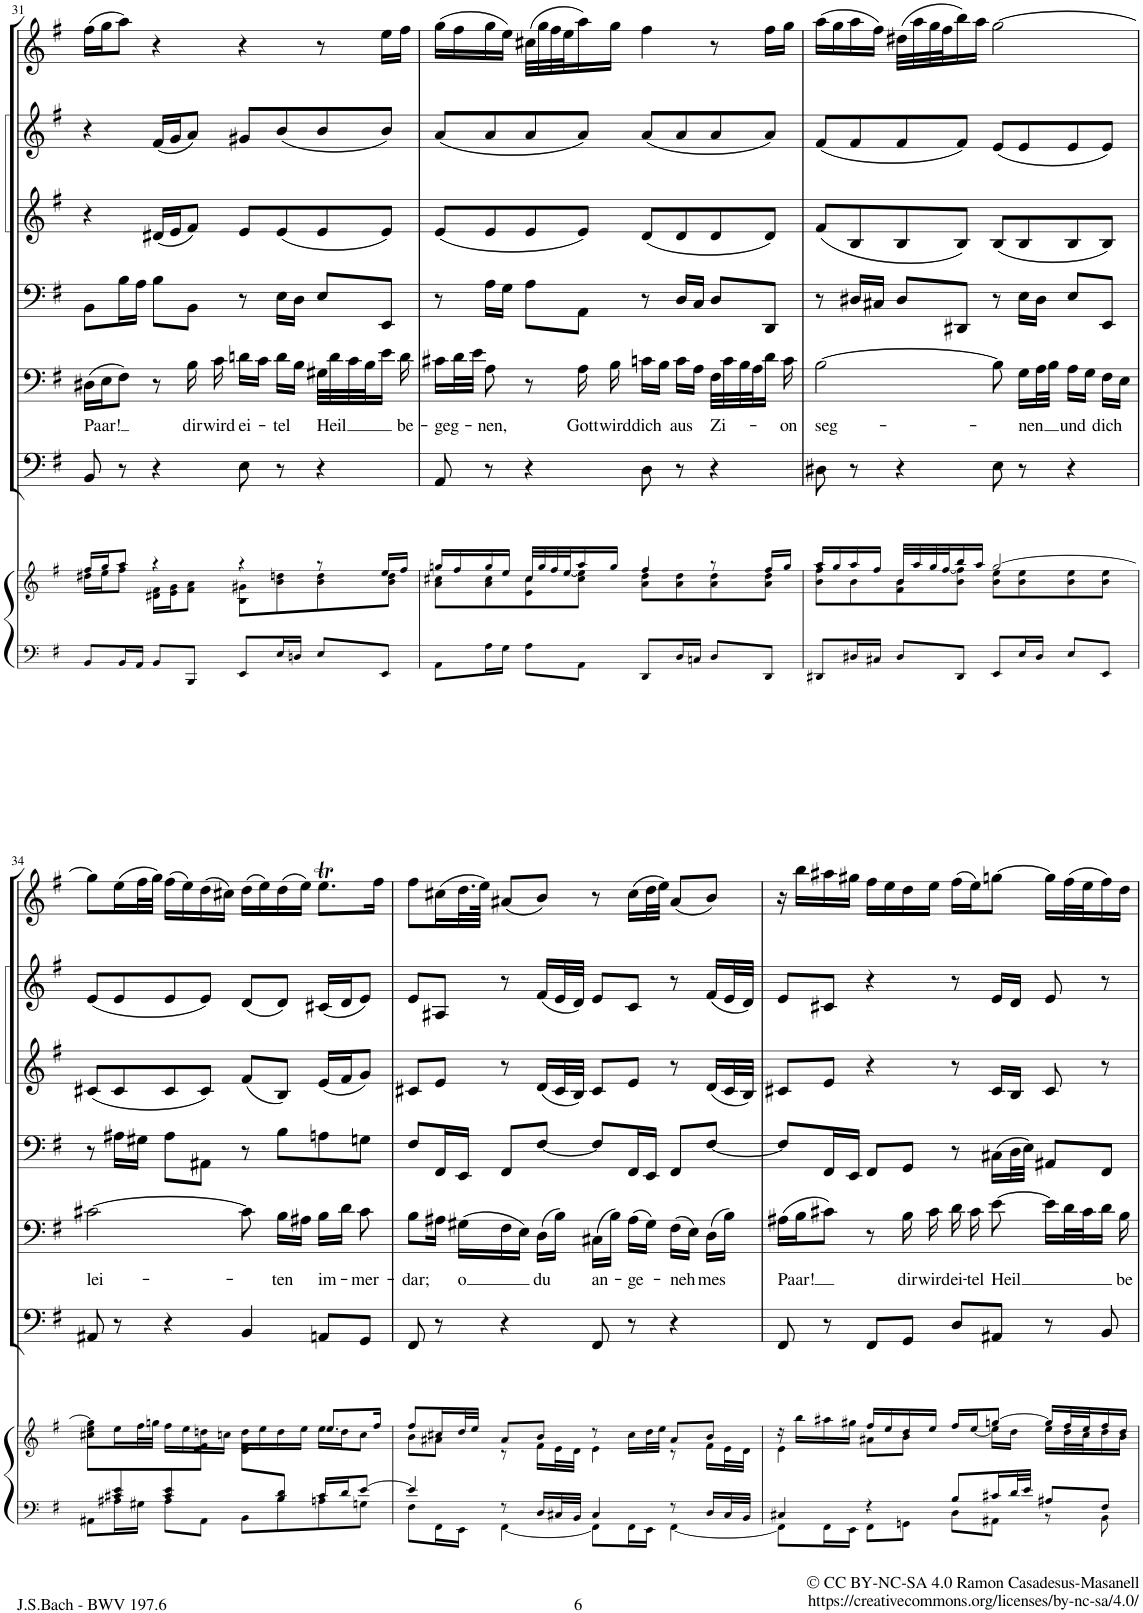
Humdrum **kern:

**kern	**kern	**kern	**kern	**text	**kern	**kern	**kern	**kern
*part7	*part7	*part6	*part5	*part5	*part4	*part3	*part2	*part1
*staff8	*staff7	*staff6	*staff5	*staff5	*staff4	*staff3	*staff2	*staff1
*I"Piano reduction	*	*I"Continuo	*I"Basso	*	*I"Fagotto obligato	*I"Violino II	*I"Violino I	*I"Oboe I
*I'Pno	*	*	*	*	*	*I'Vln	*I'Vln	*I'Ob
!!LO:PB:g=z
*clefF4	*clefG2	*clefF4	*clefF4	*	*clefF4	*clefG2	*clefG2	*clefG2
*k[f#]	*k[f#]	*k[f#]	*k[f#]	*	*k[f#]	*k[f#]	*k[f#]	*k[f#]
*M4/4	*M4/4	*M4/4	*M4/4	*	*M4/4	*M4/4	*M4/4	*M4/4
*met(c)	*met(c)	*met(c)	*met(c)	*	*met(c)	*met(c)	*met(c)	*met(c)
=31	=31	=31	=31	=31	=31	=31	=31	=31
*	*^	*	*	*	*	*	*	*
!	!	!	!	!	!LO:LY:b	!	!	!	!
8BB/L	16ff#/LL	16dd#X\LL	8BB/	(16D#X\LL	Paar!	8BB\L	4r	4r	(16ff#\LL
.	16gg/J	16ee\J	.	16E\J	.	.	.	.	16gg\J
16BB/L	8aa/J	8ff#\J	8r	8F#\J)	.	16B\L	.	.	8aa\J)
16AA/JJ	.	.	.	.	.	16A\JJ	.	.	.
8BB/L	4r	16d#X\ 16f#\LL	4r	8r	.	8B\L	(16d#X/LL	(16f#/LL	4r
.	.	16e\ 16g\J	.	.	.	.	16e/J	16g/J	.
!	!	!	!	!	!LO:LY:b	!	!	!	!
8BBB/J	.	8f#\ 8a\J	.	16B\	dir	8BB\J	8f#/J)	8a/J)	.
!	!	!	!	!	!LO:LY:b	!	!	!	!
.	.	.	.	16c\	wird	.	.	.	.
!	!	!	!	!	!LO:LY:b	!	!	!	!
8EE/L	4r	8B\ 8g#X\L	8E\	16dn\LL	ei-	8r	8e/L	8g#X/L	4r
.	.	.	.	16c\JJ	.	.	.	.	.
!	!	!	!	!	!LO:LY:b	!	!	!	!
16E/L	.	8b\ 8ddn\	8r	16d\LL	-tel	16E\LL	(8e/	(8b/	.
16Dn/JJ	.	.	.	16B\JJ	.	16D\JJ	.	.	.
!	!	!	!	!	!LO:LY:b	!	!	!	!
8E/L	8r	8b\ 8dd\	4r	32G#X\LLL	Heil	8E/L	8e/	8b/	8r
.	.	.	.	32d\	.	.	.	.	.
.	.	.	.	32c\	.	.	.	.	.
.	.	.	.	32B\J	.	.	.	.	.
8EE/J	16ee/LL	8b\ 8dd\J	.	16e\JJ	.	8EE/J	8e/J)	8b/J)	16ee\LL
!	!	!	!	!	!LO:LY:b	!	!	!	!
.	16ff#/JJ	.	.	16d\	be-	.	.	.	16ff#\JJ
=32	=32	=32	=32	=32	=32	=32	=32	=32	=32
!	!	!	!	!	!LO:LY:b	!	!	!	!
8AA\L	16ggn/LL	8a\ 8cc#X\L	8AA/	16c#X\LL	-geg-	8r	(8e/L	(8a/L	(16gg\LL
.	16ff#/	.	.	32d\L	.	.	.	.	16ff#\
.	.	.	.	32e\JJJ	.	.	.	.	.
!	!	!	!	!	!LO:LY:b	!	!	!	!
16A\L	16gg/	8a\ 8cc#\	8r	8A\	-nen,	16A\LL	8e/	8a/	16gg\
16G\JJ	16ee/JJ	.	.	.	.	16G\JJ	.	.	16ee\JJ)
8A\L	32cc#/LLL	8e\ 8cc#\	4r	8r	.	8A\L	8e/	8a/	(32cc#X\LLL
.	32gg/	.	.	.	.	.	.	.	32gg\
.	32ff#/	.	.	.	.	.	.	.	32ff#\
.	[<32ee/J	.	.	.	.	.	.	.	32ee\J
!	!	!	!	!	!LO:LY:b	!	!	!	!
8AA\J	16aa/	8cc#\ 8ee\]J	.	16A\	Gott	8AA\J	8e/J)	8a/J)	16aa\)
!	!	!	!	!	!LO:LY:b	!	!	!	!
.	16gg/JJ	.	.	16B\	wird	.	.	.	16gg\JJ
!	!	!	!	!	!LO:LY:b	!	!	!	!
8DD/L	4ff#/	8a\ 8dd\L	8D\	16cn\LL	dich	8r	(8d/L	(8a/L	4ff#\
.	.	.	.	16B\JJ	.	.	.	.	.
!	!	!	!	!	!LO:LY:b	!	!	!	!
16D/L	.	8a\ 8dd\	8r	16c\LL	aus	16D/LL	8d/	8a/	.
16Cn/JJ	.	.	.	16A\JJ	.	16C/JJ	.	.	.
!	!	!	!	!	!LO:LY:b	!	!	!	!
8D/L	8r	8a\ 8dd\	4r	32F#\LLL	Zi-	8D/L	8d/	8a/	8r
.	.	.	.	32c\	.	.	.	.	.
.	.	.	.	32B\	.	.	.	.	.
.	.	.	.	32A\J	.	.	.	.	.
8DD/J	16ff#/LL	8a\ 8dd\J	.	16d\JJ	.	8DD/J	8d/J)	8a/J)	16ff#\LL
!	!	!	!	!	!LO:LY:b	!	!	!	!
.	16gg/JJ	.	.	16c\	-on	.	.	.	16gg\JJ
=33	=33	=33	=33	=33	=33	=33	=33	=33	=33
!	!	!	!	!	!LO:LY:b	!	!	!	!
8DD#X/L	16aa/LL	8b\ 8ff#\L	8D#X\	[2B\	seg-	8r	(8f#/L	(8f#/L	(16aa\LL
.	16gg/	.	.	.	.	.	.	.	16gg\
16D#X/L	16aa/	8b\	8r	.	.	16D#X/LL	8B/	8f#/	16aa\
16C#X/JJ	16ff#/JJ	.	.	.	.	16C#X/JJ	.	.	16ff#\JJ)
8D#/L	32b/LLL	8f#\ 8b\	4r	.	.	8D#/L	8B/	8f#/	(32dd#X\LLL
.	32aa/	.	.	.	.	.	.	.	32aa\
.	32gg/	.	.	.	.	.	.	.	32gg\
.	[<32ff#/J	.	.	.	.	.	.	.	32ff#\J
8DD#/J	16bb/	8b\ 8ff#\]J	.	.	.	8DD#X/J	8B/J)	8f#/J)	16bb\)
.	16aa/JJ	.	.	.	.	.	.	.	16aa\JJ
8EE/L	[2gg/	8b\ 8ee\L	8E\	8B\]	.	8r	(8B/L	(8e/L	[2gg\
!	!	!	!	!	!LO:LY:b	!	!	!	!
16E/L	.	8b\ 8ee\	8r	16G\LL	-nen	16E\LL	8B/	8e/	.
16D#/JJ	.	.	.	32A\L	.	16D#\JJ	.	.	.
.	.	.	.	32B\JJJ	.	.	.	.	.
!	!	!	!	!	!LO:LY:b	!	!	!	!
8E/L	.	8b\ 8ee\	4r	16A\LL	und	8E/L	8B/	8e/	.
.	.	.	.	16G\JJ	.	.	.	.	.
!	!	!	!	!	!LO:LY:b	!	!	!	!
8EE/J	.	8b\ 8ee\J	.	16F#\LL	dich	8EE/J	8B/J)	8e/J)	.
.	.	.	.	16E\JJ	.	.	.	.	.
!!LO:LB:g=z
=34	=34	=34	=34	=34	=34	=34	=34	=34	=34
*^	*	*^	*	*	*	*	*	*	*
!	!	!	!	!	!	!	!LO:LY:b	!	!	!	!
8ryy	8AA#X\L	8gg\L]	2.ryy	8cc#X\ 8ee\L	8AA#X/	[2c#X\	lei-	8r	(8c#X/L	(8e/L	8gg\L]
8c#X/ 8e/	16A#X\L	16ee\L	.	4ryy	8r	.	.	16A#X\LL	8c#/	8e/	(16ee\L
.	16G#X\JJ	32ff#\L	.	.	.	.	.	16G#X\JJ	.	.	32ff#\L
.	.	32ggn\JJJ	.	.	.	.	.	.	.	.	32gg\JJJ)
8c#/ 8e/	8A#\L	16ff#\LL	.	.	4r	.	.	8A#\L	8c#/	8e/	(16ff#\LL
.	.	16ee\	.	.	.	.	.	.	.	.	16ee\)
4ryy	8AA#\J	16ddn\	.	8e\ 8f#\J	.	.	.	8AA#X\J	8c#/J)	8e/J)	(16dd\
.	.	16ccn\JJ	.	.	.	.	.	.	.	.	16cc#X\JJ)
.	8BB\L	16dd\LL	.	8d\ 8f#\L	4BB/	8c#\]	.	8r	(8f#/L	(8d/L	(16dd\LL
.	.	16ee\	.	.	.	.	.	.	.	.	16ee\)
!	!	!	!	!	!	!	!LO:LY:b	!	!	!	!
8B/ 8d/J	8B\	16dd\	.	4.ryy	.	16B\LL	-ten	8B\L	8B/J)	8d/J)	(16dd\
.	.	16ee\JJ	.	.	.	16A#X\JJ	.	.	.	.	16ee\JJ)
!	!	!	!	!	!	!	!LO:LY:b	!	!	!	!
16c#/LL	8An\	8.ee/L	16ee\LL	.	8AAn/L	16B\LL	im-	8An\	(16e/LL	(16c#X/LL	8.eeT\L
16d/J	.	.	16dd\J	.	.	16d\JJ	.	.	16f#/J	16d/J	.
!	!	!	!	!	!	!	!LO:LY:b	!	!	!	!
[8e/J	8Gn\J	.	8cc\J	.	8GG/J	8c#\	-mer-	8Gn\J	8g/J)	8e/J)	.
.	.	16ff#/Jk	.	.	.	.	.	.	.	.	16ff#\Jk
*	*	*	*v	*v	*	*	*	*	*	*	*
=35	=35	=35	=35	=35	=35	=35	=35	=35	=35	=35
!	!	!	!	!	!	!LO:LY:b	!	!	!	!
4e/]	8F#\L	8ff#/L	8b\L	8FF#/	8B\L	-dar;	8F#/L	8c#X/L	8e/L	8ff#\L
.	16FF#\L	16cc#X/L	8a#X\J	8r	16A#X\Jk	.	16FF#/L	8e/J	8A#X/J	(16cc#X\L
!	!	!	!	!	!	!LO:LY:b	!	!	!	!
.	16EE\JJ	32dd/L	.	.	(16G#X\LL	o	16EE/JJ	.	.	32.dd\L
.	.	32ee/JJJ	.	.	.	.	.	.	.	.
.	.	.	.	.	.	.	.	.	.	64ee\JJJk)
8r	[4FF#\	8a#/L	8r	4r	16F#\	.	8FF#/L	8r	8r	(8a#X/L
.	.	.	.	.	16E\JJ)	.	.	.	.	.
!	!	!	!	!	!	!LO:LY:b	!	!	!	!
16D/LL	.	8b/J	16f#\LL	.	(16D\LL	du	[8F#/J	(16d/LL	(16f#/LL	8b/J)
32C#X/L	.	.	32e\L	.	16B\JJ)	.	.	32c#/L	32e/L	.
32BB/JJJ	.	.	32d\JJJ	.	.	.	.	32B/JJJ)	32d/JJJ)	.
!	!	!	!	!	!	!LO:LY:b	!	!	!	!
4C#/	8FF#\L]	8r	4e\	8FF#/	(16C#X\LL	an-	8F#/L]	8c#/L	8e/L	8r
.	.	.	.	.	16B\JJ)	.	.	.	.	.
!	!	!	!	!	!	!LO:LY:b	!	!	!	!
.	16FF#\L	16cc#\LL	.	8r	(16A#\LL	-ge-	16FF#/L	8e/J	8c/J	(16cc#\LL
.	16EE\JJ	32dd\L	.	.	16G#\JJ)	.	16EE/JJ	.	.	32dd\L
.	.	32ee\JJJ	.	.	.	.	.	.	.	32ee\JJJ)
!	!	!	!	!	!	!LO:LY:b	!	!	!	!
8r	[4FF#\	8a#/L	8r	4r	(16F#\LL	-neh-	8FF#/L	8r	8r	(8a#/L
.	.	.	.	.	16E\JJ)	.	.	.	.	.
!	!	!	!	!	!	!LO:LY:b	!	!	!	!
16D/LL	.	8b/J	16f#\LL	.	(16D\LL	-mes	[8F#/J	(16d/LL	(16f#/LL	8b/J)
32C#/L	.	.	32e\L	.	16B\JJ)	.	.	32c#/L	32e/L	.
32BB/JJJ	.	.	32d\JJJ	.	.	.	.	32B/JJJ)	32d/JJJ)	.
=36	=36	=36	=36	=36	=36	=36	=36	=36	=36	=36
!	!	!	!	!	!	!LO:LY:b	!	!	!	!
4C#X/	8FF#\L]	16r	4e\	8FF#/	(16A#X\LL	Paar!	8F#/L]	8c#X/L	8e/L	16r
.	.	16bb\LL	.	.	16B\J	.	.	.	.	16bb\LL
.	16FF#\L	16aa#X\	.	8r	8c#X\J)	.	16FF#/L	8e/J	8c#X/J	16aa#X\
.	16EE\JJ	16gg#X\JJ	.	.	.	.	16EE/JJ	.	.	16gg#X\JJ
4r	8FF#\L	16ff#/LL	8a#X\L	8FF#/L	8r	.	8FF#/L	4r	4r	16ff#\LL
.	.	16ee/	.	.	.	.	.	.	.	16ee\
!	!	!	!	!	!	!LO:LY:b	!	!	!	!
.	8GGn\J	16dd/	8b\J	8GG/J	16B\	dir	8GG/J	.	.	16dd\
!	!	!	!	!	!	!LO:LY:b	!	!	!	!
.	.	16ee/JJ	.	.	16c#\	wird	.	.	.	16ee\JJ
!	!	!	!	!	!	!LO:LY:b	!	!	!	!
8B/L	8D\L	16ff#/LL	8ryy	8D/L	16d\	ei-	8r	8r	8r	(16ff#\LL
!	!	!	!	!	!	!LO:LY:b	!	!	!	!
.	.	[<16ee/J	.	.	16c#\	-tel	.	.	.	16ee\J)
!	!	!	!	!	!	!LO:LY:b	!	!	!	!
16c#X/L	8AA#X\J	[8ggn/J	16ee\LL]	8AA#X/J	[8e\	Heil	(16C#X\LL	16c#/LL	16e/LL	[8ggn\J
32d/L	.	.	16dd\JJ	.	.	.	32D\L	16B/JJ	16d/JJ	.
32e/JJJ	.	.	.	.	.	.	32E\JJJ)	.	.	.
8A#X/L	8r	16gg/LL]	16ee\LL	8r	16e\LL]	.	8AA#X/L	8c#/	8e/	16gg\LL]
.	.	32ff#/L	32dd\L	.	32d\L	.	.	.	.	(32ff#\L
.	.	32ee/J	32cc\J	.	32c#\J	.	.	.	.	32ee\J
8F#/J	8BB\	16ff#/	16dd\	8BB/	16d\JJ	.	8FF#/J	8r	8r	16ff#\)
!	!	!	!	!	!	!LO:LY:b	!	!	!	!
.	.	16dd/JJ	16b\JJ	.	16B\	be-	.	.	.	16dd\JJ
*v	*v	*	*	*	*	*	*	*	*	*
*	*v	*v	*	*	*	*	*	*	*
=	=	=	=	=	=	=	=	=
*-	*-	*-	*-	*-	*-	*-	*-	*-
